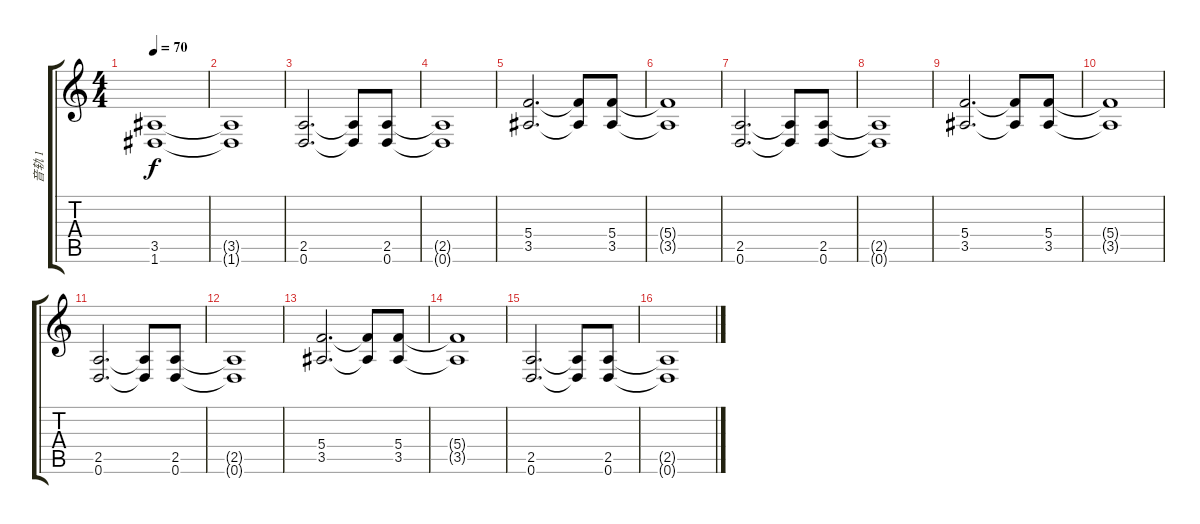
\track ("音轨 1" "音轨 1") {instrument distortionguitar}
\staff {score tabs}
\tuning (D4 A3 F3 C3 G2 D2) {hide}
\ts (4 4)
\tempo 70
\clef g2
\ks c
(3.5 1.6).1{dy f} |
(3.5{t} 1.6{t}).1 |
(2.5 0.6).2{d} (2.5{t} 0.6{t}).8 (2.5 0.6).8 |
(2.5{t} 0.6{t}).1 |
(5.4 3.5).2{d} (5.4{t} 3.5{t}).8 (5.4 3.5).8 |
(5.4{t} 3.5{t}).1 |
(2.5 0.6).2{d} (2.5{t} 0.6{t}).8 (2.5 0.6).8 |
(2.5{t} 0.6{t}).1 |
(5.4 3.5).2{d} (5.4{t} 3.5{t}).8 (5.4 3.5).8 |
(5.4{t} 3.5{t}).1 |
(2.5 0.6).2{d} (2.5{t} 0.6{t}).8 (2.5 0.6).8 |
(2.5{t} 0.6{t}).1 |
(5.4 3.5).2{d} (5.4{t} 3.5{t}).8 (5.4 3.5).8 |
(5.4{t} 3.5{t}).1 |
(2.5 0.6).2{d} (2.5{t} 0.6{t}).8 (2.5 0.6).8 |
(2.5{t} 0.6{t}).1
